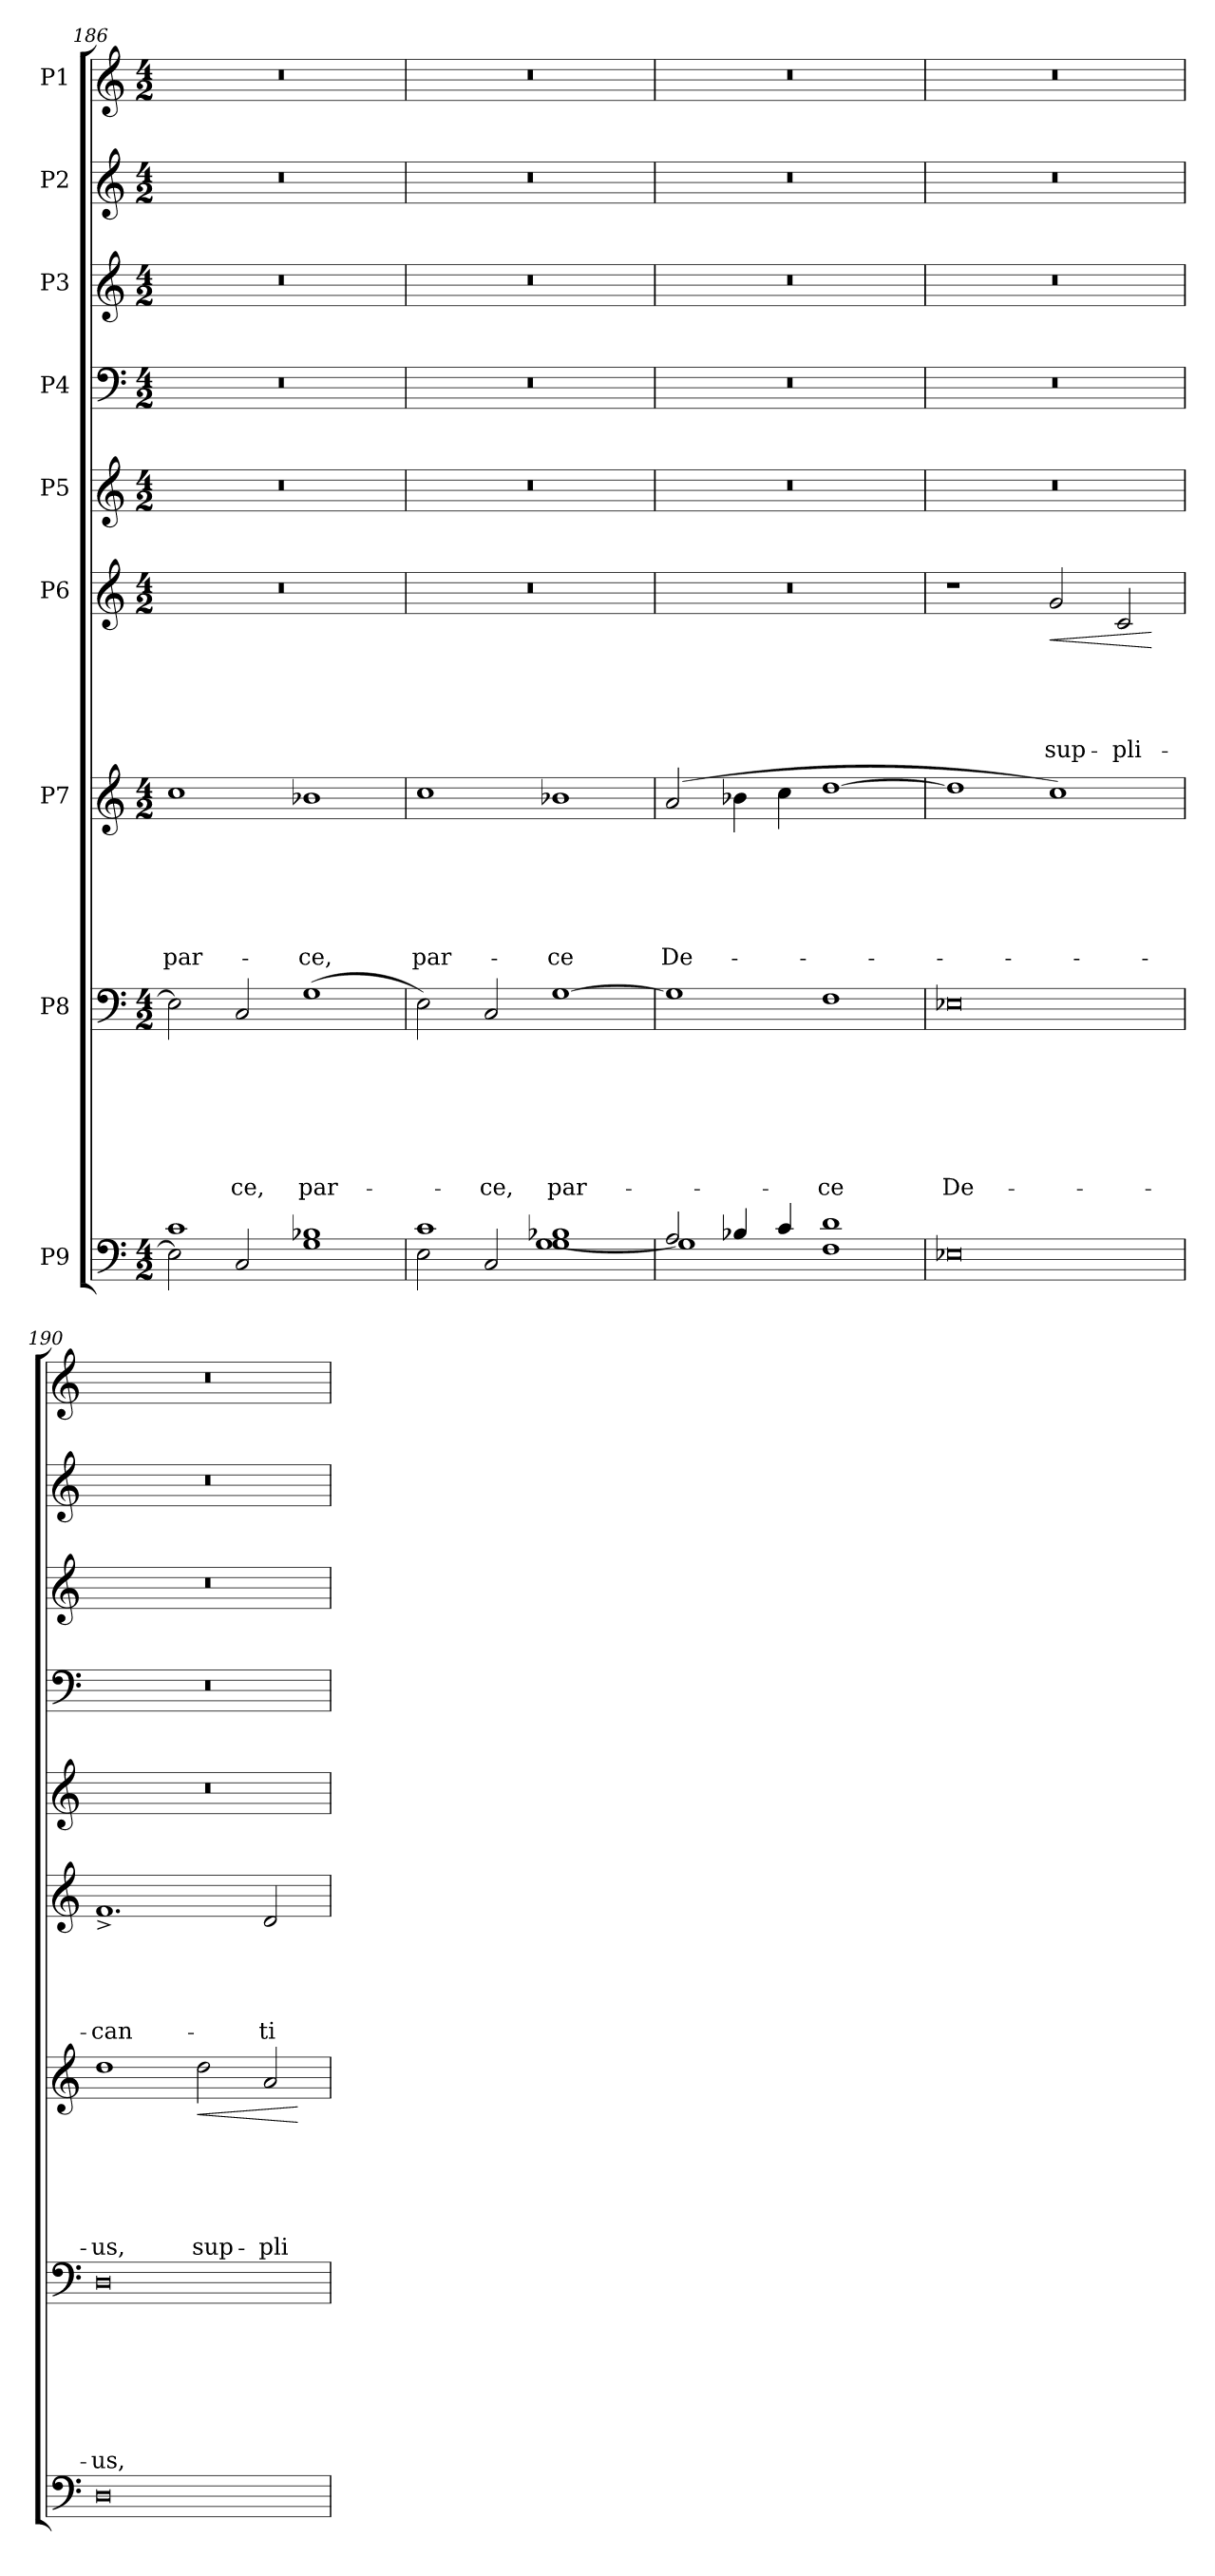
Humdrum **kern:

**kern	**kern	**text	**text	**text	**text	**text	**text	**text	**kern	**text	**text	**text	**text	**text	**text	**dynam	**kern	**text	**text	**text	**text	**text	**dynam	**kern	**kern	**kern	**kern	**kern
*part9	*part8	*part8	*part8	*part8	*part8	*part8	*part8	*part8	*part7	*part7	*part7	*part7	*part7	*part7	*part7	*part7	*part6	*part6	*part6	*part6	*part6	*part6	*part6	*part5	*part4	*part3	*part2	*part1
*staff9	*staff8	*staff8	*staff8	*staff8	*staff8	*staff8	*staff8	*staff8	*staff7	*staff7	*staff7	*staff7	*staff7	*staff7	*staff7	*staff7	*staff6	*staff6	*staff6	*staff6	*staff6	*staff6	*staff6	*staff5	*staff4	*staff3	*staff2	*staff1
*I"P9	*I"P8	*	*	*	*	*	*	*	*I"P7	*	*	*	*	*	*	*	*I"P6	*	*	*	*	*	*	*I"P5	*I"P4	*I"P3	*I"P2	*I"P1
*clefF4	*clefF4	*	*	*	*	*	*	*	*clefG2	*	*	*	*	*	*	*	*clefG2	*	*	*	*	*	*	*clefG2	*clefF4	*clefG2	*clefG2	*clefG2
*	*	*	*	*	*	*	*	*	*ITrd7c12	*	*	*	*	*	*	*	*	*	*	*	*	*	*	*	*	*ITrd7c12	*	*
*k[]	*k[]	*	*	*	*	*	*	*	*k[]	*	*	*	*	*	*	*	*k[]	*	*	*	*	*	*	*k[]	*k[]	*k[]	*k[]	*k[]
*C:	*C:	*	*	*	*	*	*	*	*C:	*	*	*	*	*	*	*	*C:	*	*	*	*	*	*	*C:	*C:	*C:	*C:	*C:
*M4/2	*M4/2	*	*	*	*	*	*	*	*M4/2	*	*	*	*	*	*	*	*M4/2	*	*	*	*	*	*	*M4/2	*M4/2	*M4/2	*M4/2	*M4/2
=186	=186	=186	=186	=186	=186	=186	=186	=186	=186	=186	=186	=186	=186	=186	=186	=186	=186	=186	=186	=186	=186	=186	=186	=186	=186	=186	=186	=186
*^	*	*	*	*	*	*	*	*	*	*	*	*	*	*	*	*	*	*	*	*	*	*	*	*	*	*	*	*
!	!	!	!	!	!	!	!	!	!	!	!	!	!	!	!	!LO:LY:b	!	!LO:N:vis=1	!	!	!	!	!	!	!LO:N:vis=1	!LO:N:vis=1	!LO:N:vis=1	!LO:N:vis=1	!LO:N:vis=1
2E-\]	1c	2E-\]	.	.	.	.	.	.	.	1c	.	.	.	.	.	par-	.	0r	.	.	.	.	.	.	0r	0r	0r	0r	0r
!	!	!	!	!	!	!	!	!	!LO:LY:b	!	!	!	!	!	!	!	!	!	!	!	!	!	!	!	!	!	!	!	!
2C/	.	2C/	.	.	.	.	.	.	-ce,	.	.	.	.	.	.	.	.	.	.	.	.	.	.	.	.	.	.	.	.
!	!	!	!	!	!	!	!	!	!LO:LY:b	!	!	!	!	!	!	!LO:LY:b	!	!	!	!	!	!	!	!	!	!	!	!	!
1G 1B-X	1ryy	(>1G	.	.	.	.	.	.	par-	1B-X	.	.	.	.	.	-ce,	.	.	.	.	.	.	.	.	.	.	.	.	.
=187	=187	=187	=187	=187	=187	=187	=187	=187	=187	=187	=187	=187	=187	=187	=187	=187	=187	=187	=187	=187	=187	=187	=187	=187	=187	=187	=187	=187	=187
!	!	!	!	!	!	!	!	!	!	!	!	!	!	!	!	!LO:LY:b	!	!LO:N:vis=1	!	!	!	!	!	!	!LO:N:vis=1	!LO:N:vis=1	!LO:N:vis=1	!LO:N:vis=1	!LO:N:vis=1
2E\	1c	2E\)	.	.	.	.	.	.	.	1c	.	.	.	.	.	par-	.	0r	.	.	.	.	.	.	0r	0r	0r	0r	0r
!	!	!	!	!	!	!	!	!	!LO:LY:b	!	!	!	!	!	!	!	!	!	!	!	!	!	!	!	!	!	!	!	!
2C/	.	2C/	.	.	.	.	.	.	-ce,	.	.	.	.	.	.	.	.	.	.	.	.	.	.	.	.	.	.	.	.
!	!	!	!	!	!	!	!	!	!LO:LY:b	!	!	!	!	!	!	!LO:LY:b	!	!	!	!	!	!	!	!	!	!	!	!	!
1G 1B-X	[<1G	[>1G	.	.	.	.	.	.	par-	1B-X	.	.	.	.	.	-ce	.	.	.	.	.	.	.	.	.	.	.	.	.
!!LO:PB:g=z
=188	=188	=188	=188	=188	=188	=188	=188	=188	=188	=188	=188	=188	=188	=188	=188	=188	=188	=188	=188	=188	=188	=188	=188	=188	=188	=188	=188	=188	=188
!	!	!	!	!	!	!	!	!	!	!	!	!	!	!	!	!LO:LY:b	!	!LO:N:vis=1	!	!	!	!	!	!	!LO:N:vis=1	!LO:N:vis=1	!LO:N:vis=1	!LO:N:vis=1	!LO:N:vis=1
2A/	1G]	1G]	.	.	.	.	.	.	.	(>2A/	.	.	.	.	.	De-	.	0r	.	.	.	.	.	.	0r	0r	0r	0r	0r
4B-X/	.	.	.	.	.	.	.	.	.	4B-X\	.	.	.	.	.	.	.	.	.	.	.	.	.	.	.	.	.	.	.
4c/	.	.	.	.	.	.	.	.	.	4c\	.	.	.	.	.	.	.	.	.	.	.	.	.	.	.	.	.	.	.
!	!	!	!	!	!	!	!	!	!LO:LY:b	!	!	!	!	!	!	!	!	!	!	!	!	!	!	!	!	!	!	!	!
1d	1F	1F	.	.	.	.	.	.	-ce	[>1d	.	.	.	.	.	.	.	.	.	.	.	.	.	.	.	.	.	.	.
=189	=189	=189	=189	=189	=189	=189	=189	=189	=189	=189	=189	=189	=189	=189	=189	=189	=189	=189	=189	=189	=189	=189	=189	=189	=189	=189	=189	=189	=189
!	!	!	!	!	!	!	!	!	!LO:LY:b	!	!	!	!	!	!	!	!	!	!	!	!	!	!	!	!LO:N:vis=1	!LO:N:vis=1	!LO:N:vis=1	!LO:N:vis=1	!LO:N:vis=1
0E-X	0ryy	0E-X	.	.	.	.	.	.	De-	1d]	.	.	.	.	.	.	.	1r	.	.	.	.	.	.	0r	0r	0r	0r	0r
!	!	!	!	!	!	!	!	!	!	!	!	!	!	!	!	!	!	!	!	!	!	!	!LO:LY:b	!LO:HP:b	!	!	!	!	!
.	.	.	.	.	.	.	.	.	.	1c)	.	.	.	.	.	.	.	2g/	.	.	.	.	sup-	<	.	.	.	.	.
!	!	!	!	!	!	!	!	!	!	!	!	!	!	!	!	!	!	!	!	!	!	!	!LO:LY:b	!	!	!	!	!	!
.	.	.	.	.	.	.	.	.	.	.	.	.	.	.	.	.	.	2c/	.	.	.	.	-pli-	.	.	.	.	.	.
*v	*v	*	*	*	*	*	*	*	*	*	*	*	*	*	*	*	*	*	*	*	*	*	*	*	*	*	*	*	*
.	.	.	.	.	.	.	.	.	.	.	.	.	.	.	.	.	.	.	.	.	.	.	[	.	.	.	.	.
=190	=190	=190	=190	=190	=190	=190	=190	=190	=190	=190	=190	=190	=190	=190	=190	=190	=190	=190	=190	=190	=190	=190	=190	=190	=190	=190	=190	=190
*^	*	*	*	*	*	*	*	*	*	*	*	*	*	*	*	*	*	*	*	*	*	*	*	*	*	*	*	*
!	!	!	!	!	!	!	!	!	!LO:LY:b	!	!	!	!	!	!	!LO:LY:b	!	!	!	!	!	!	!LO:LY:b	!	!LO:N:vis=1	!LO:N:vis=1	!LO:N:vis=1	!LO:N:vis=1	!LO:N:vis=1
0D	0ryy	0D	.	.	.	.	.	.	-us,	1d	.	.	.	.	.	-us,	.	1.f^<	.	.	.	.	-can-	.	0r	0r	0r	0r	0r
!	!	!	!	!	!	!	!	!	!	!	!	!	!	!	!	!LO:LY:b	!LO:HP:b	!	!	!	!	!	!	!	!	!	!	!	!
.	.	.	.	.	.	.	.	.	.	2d\	.	.	.	.	.	sup-	<	.	.	.	.	.	.	.	.	.	.	.	.
!	!	!	!	!	!	!	!	!	!	!	!	!	!	!	!	!LO:LY:b	!	!	!	!	!	!	!LO:LY:b	!	!	!	!	!	!
.	.	.	.	.	.	.	.	.	.	2A/	.	.	.	.	.	-pli-	.	2d/	.	.	.	.	-ti	.	.	.	.	.	.
*v	*v	*	*	*	*	*	*	*	*	*	*	*	*	*	*	*	*	*	*	*	*	*	*	*	*	*	*	*	*
.	.	.	.	.	.	.	.	.	.	.	.	.	.	.	.	[	.	.	.	.	.	.	.	.	.	.	.	.
=	=	=	=	=	=	=	=	=	=	=	=	=	=	=	=	=	=	=	=	=	=	=	=	=	=	=	=	=
*-	*-	*-	*-	*-	*-	*-	*-	*-	*-	*-	*-	*-	*-	*-	*-	*-	*-	*-	*-	*-	*-	*-	*-	*-	*-	*-	*-	*-
